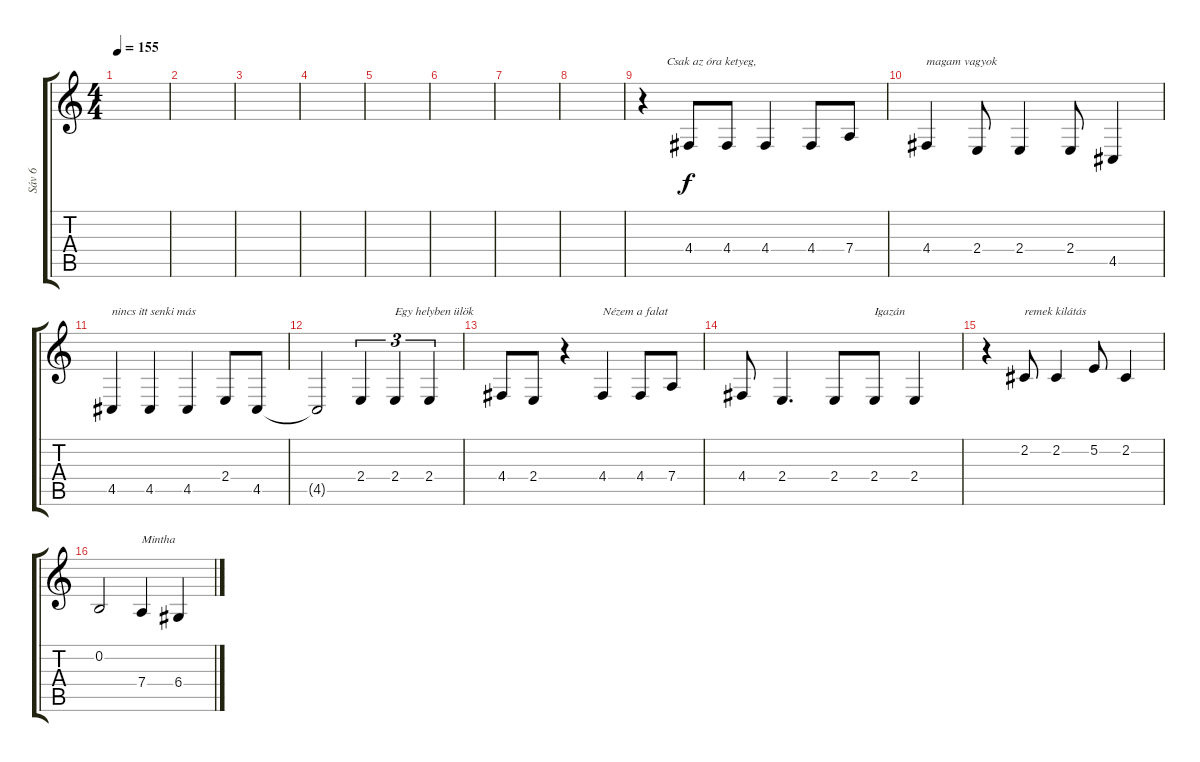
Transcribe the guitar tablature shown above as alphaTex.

\track ("Sáv 6" "Sáv 6") {instrument tremolostrings}
\staff {score tabs}
\tuning (E4 B3 G3 D3 A2 E2) {hide}
\ts (4 4)
\tempo 155
\clef g2
\ks c
|
|
|
|
|
|
|
|
r.4{txt "        Csak az óra ketyeg,"} 4.4.8 4.4.8 4.4.4 4.4.8 7.4.8 |
4.4.4{txt "magam vagyok"} 2.4.8 2.4.4 2.4.8 4.5.4 |
4.5.4{txt "nincs itt senki más"} 4.5.4 4.5.4 2.4.8 4.5.8 |
4.5{t}.2 2.4.4{tu (3 2)} 2.4.4{tu (3 2) txt "Egy helyben ülök"} 2.4.4{tu (3 2)} |
4.4.8 2.4.8 r.4 4.4.4{txt "Nézem a falat"} 4.4.8 7.4.8 |
4.4.8 2.4.4{d} 2.4.8 2.4.8{txt "Igazán"} 2.4.4 |
r.4 2.2.8{txt "remek kilátás"} 2.2.4 5.2.8 2.2.4 |
0.2.2 7.4.4{txt "Mintha"} 6.4.4
